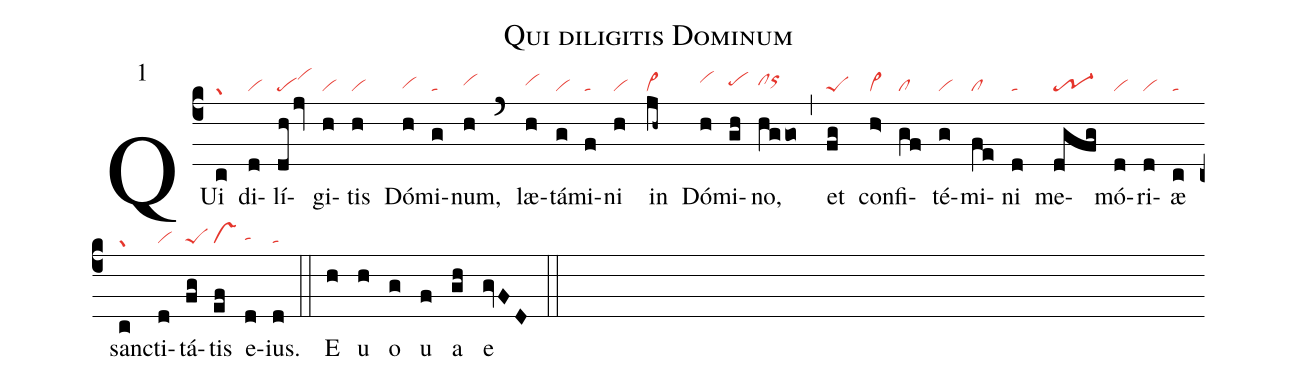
name: Qui diligitis Dominum;
mode: 1;
nabc-lines: 1;
%%
(c4)
QUi(c|gr) di(d|vi)lí(dh/jv|pevihj)gi(h|vi)tis(h|vi) Dó(h|vihg)mi(g|ta)num,(h|vihh) (`)
læ(h|vihh)tá(g|vi)mi(f|ta)ni(h|vi) in(jh~|vi>) Dó(h|vihi)mi(gh|pehh)no,(hggo|clhhorhi) (,)
et(fg|peS) con(h>|vi>)fi(gf|cl)té(g|vi)mi(fe|cl)ni(d|ta) me(dgfg|tr-1)mó(d|vi)ri(d|vi)æ(c|ta) san(c|gr)cti(d|vi)tá(fg|peS)tis(ef|vs) e(d|tahg)ius.(d|ta) (::)
E(h) u(h) o(g) u(f) a(gh) e(gvFD) (::)
